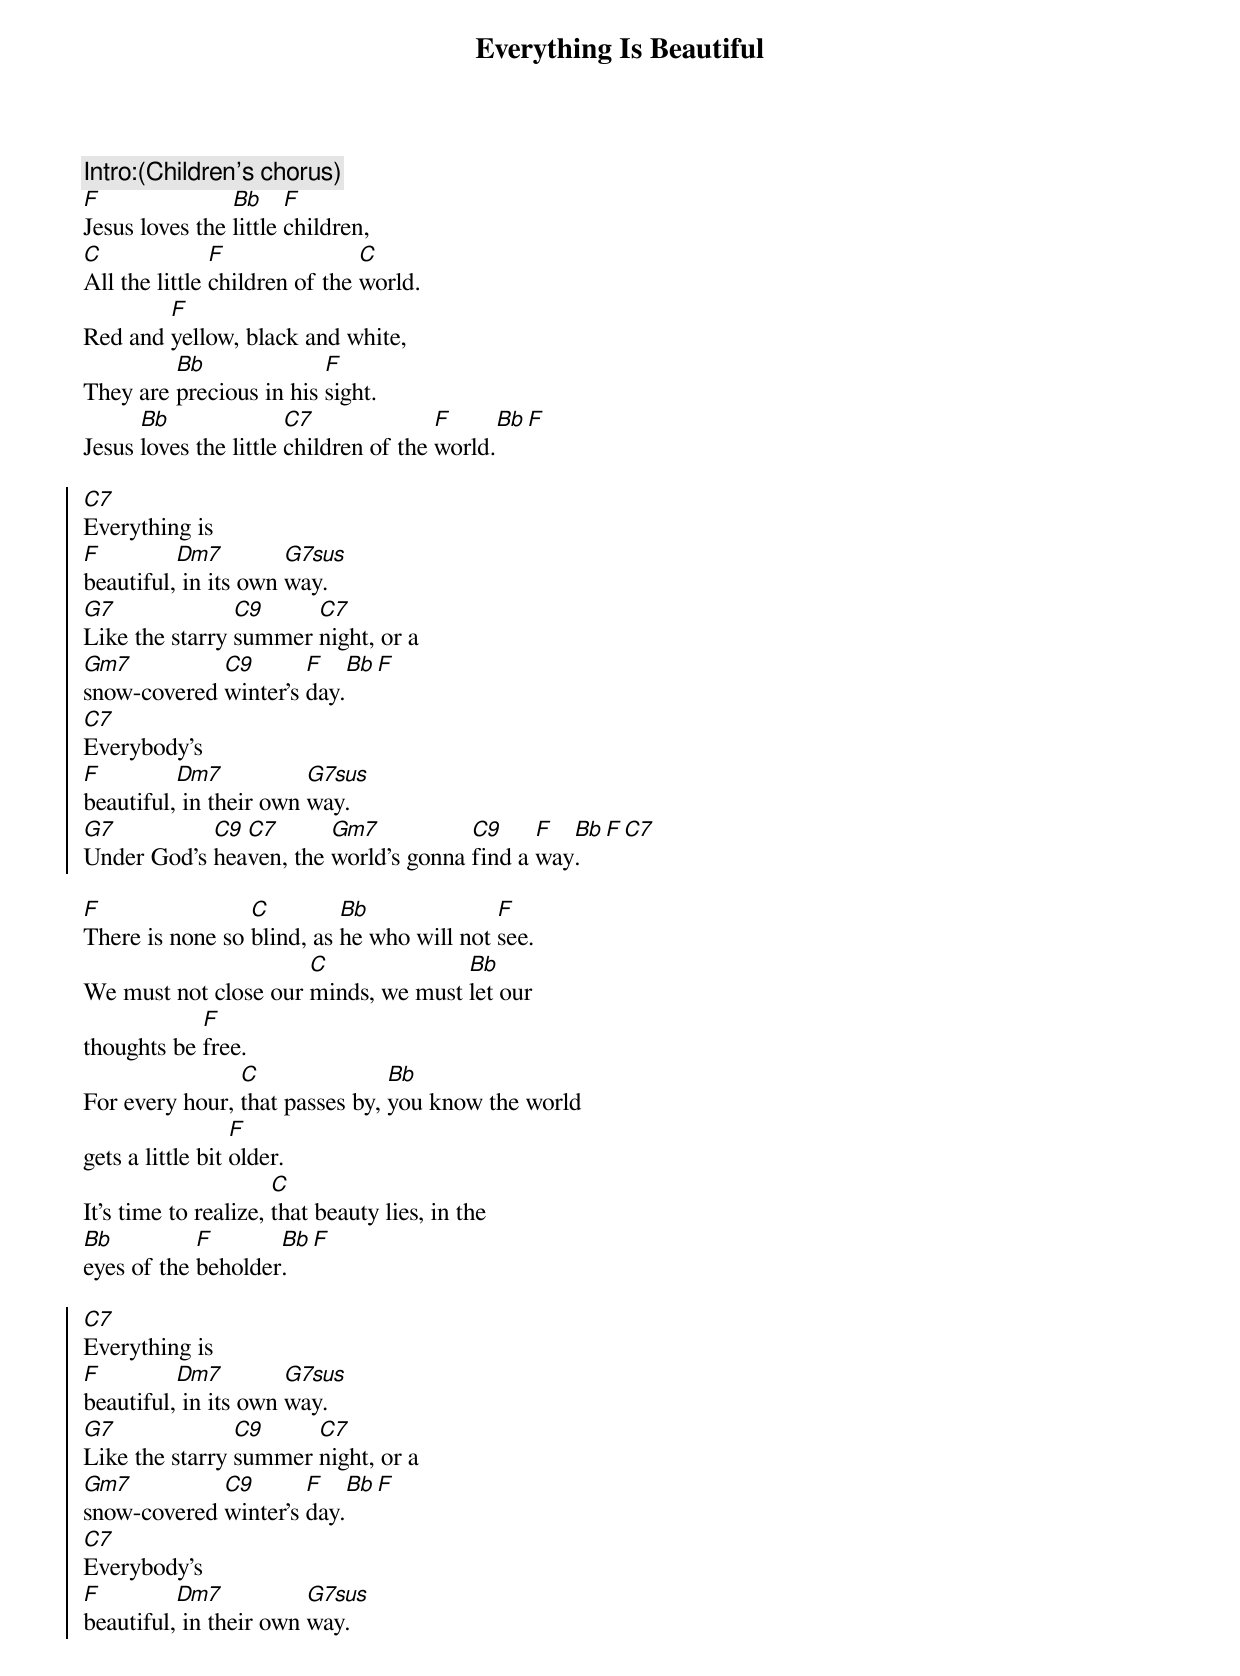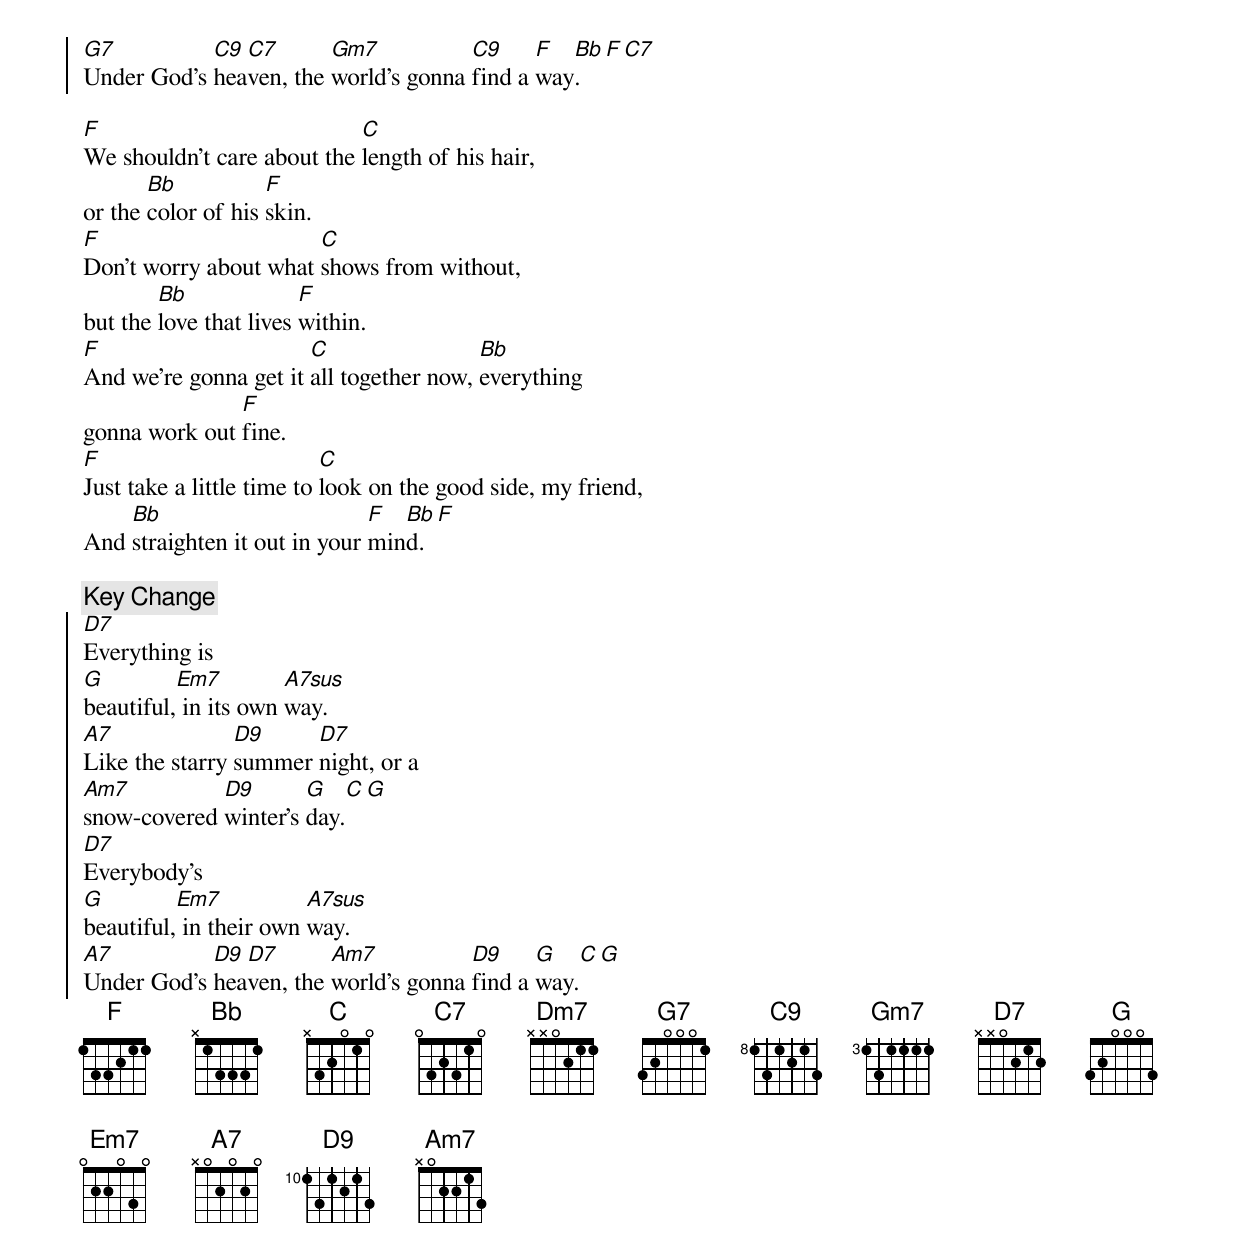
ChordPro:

{title: Everything Is Beautiful}
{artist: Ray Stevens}
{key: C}
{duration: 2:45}
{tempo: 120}

{c: Intro:(Children's chorus) }
[F]Jesus loves the [Bb]little [F]children,
[C]All the little [F]children of the [C]world.
Red and [F]yellow, black and white,
They are [Bb]precious in his [F]sight.
Jesus [Bb]loves the little [C7]children of the [F]world.[Bb][F]

{start_of_chorus}
[C7]Everything is
[F]beautiful,[Dm7] in its own [G7sus]way.
[G7]Like the starry [C9]summer [C7]night, or a
[Gm7]snow-covered [C9]winter's [F]day.[Bb][F]
[C7]Everybody's
[F]beautiful,[Dm7] in their own [G7sus]way.
[G7]Under God's [C9]hea[C7]ven, the [Gm7]world's gonna [C9]find a [F]way[Bb].[F][C7]
{end_of_chorus}

{start_of_verse}
[F]There is none so [C]blind, as [Bb]he who will not [F]see.
We must not close our [C]minds, we must [Bb]let our
thoughts be [F]free.
For every hour, [C]that passes by, [Bb]you know the world
gets a little bit [F]older.
It's time to realize, [C]that beauty lies, in the
[Bb]eyes of the [F]beholder[Bb].[F]

{start_of_chorus}
[C7]Everything is
[F]beautiful,[Dm7] in its own [G7sus]way.
[G7]Like the starry [C9]summer [C7]night, or a
[Gm7]snow-covered [C9]winter's [F]day.[Bb][F]
[C7]Everybody's
[F]beautiful,[Dm7] in their own [G7sus]way.
[G7]Under God's [C9]hea[C7]ven, the [Gm7]world's gonna [C9]find a [F]way[Bb].[F][C7]
{end_of_chorus}

{start_of_verse}
[F]We shouldn't care about the [C]length of his hair,
or the [Bb]color of his [F]skin.
[F]Don't worry about what [C]shows from without,
but the [Bb]love that lives [F]within.
[F]And we're gonna get it [C]all together now, [Bb]everything
gonna work out [F]fine.
[F]Just take a little time to [C]look on the good side, my friend,
And [Bb]straighten it out in your [F]min[Bb]d.[F]
{end_of_verse}

{comment: Key Change}
{start_of_chorus}
[D7]Everything is
[G]beautiful,[Em7] in its own [A7sus]way.
[A7]Like the starry [D9]summer [D7]night, or a
[Am7]snow-covered [D9]winter's [G]day.[C][G]
[D7]Everybody's
[G]beautiful,[Em7] in their own [A7sus]way.
[A7]Under God's [D9]hea[D7]ven, the [Am7]world's gonna [D9]find a [G]way.[C][G]
{end_of_chorus}
